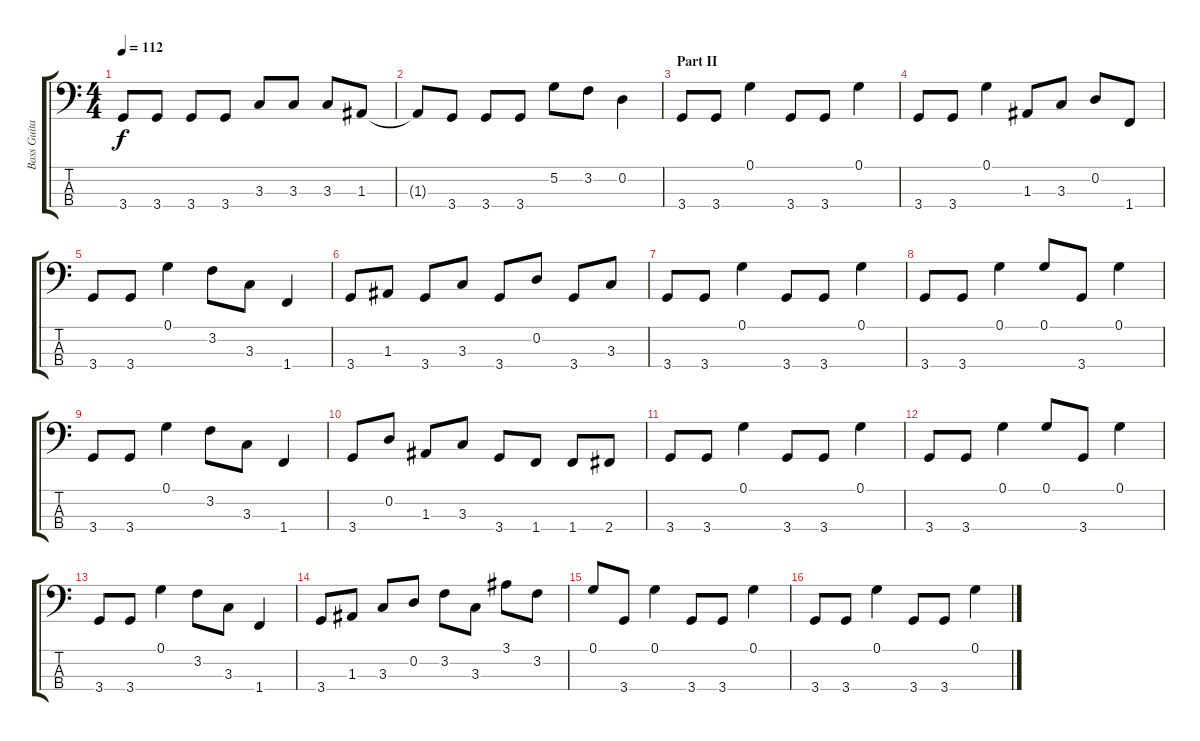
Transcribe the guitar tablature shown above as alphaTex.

\track ("Bass Guitar" "Bass Guita") {instrument electricbasspick}
\staff {score tabs}
\tuning (G2 D2 A1 E1) {hide}
\ts (4 4)
\tempo 112
\clef f4
\ks c
3.4.8{dy f} 3.4.8 3.4.8 3.4.8 3.3.8 3.3.8 3.3.8 1.3.8 |
1.3{t}.8 3.4.8 3.4.8 3.4.8 5.2.8 3.2.8 0.2.4 |
\section ("" "Part II")
3.4.8 3.4.8 0.1.4 3.4.8 3.4.8 0.1.4 |
3.4.8 3.4.8 0.1.4 1.3.8 3.3.8 0.2.8 1.4.8 |
3.4.8 3.4.8 0.1.4 3.2.8 3.3.8 1.4.4 |
3.4.8 1.3.8 3.4.8 3.3.8 3.4.8 0.2.8 3.4.8 3.3.8 |
3.4.8 3.4.8 0.1.4 3.4.8 3.4.8 0.1.4 |
3.4.8 3.4.8 0.1.4 0.1.8 3.4.8 0.1.4 |
3.4.8 3.4.8 0.1.4 3.2.8 3.3.8 1.4.4 |
3.4.8 0.2.8 1.3.8 3.3.8 3.4.8 1.4.8 1.4.8 2.4.8 |
3.4.8 3.4.8 0.1.4 3.4.8 3.4.8 0.1.4 |
3.4.8 3.4.8 0.1.4 0.1.8 3.4.8 0.1.4 |
3.4.8 3.4.8 0.1.4 3.2.8 3.3.8 1.4.4 |
3.4.8 1.3.8 3.3.8 0.2.8 3.2.8 3.3.8 3.1.8 3.2.8 |
0.1.8 3.4.8 0.1.4 3.4.8 3.4.8 0.1.4 |
3.4.8 3.4.8 0.1.4 3.4.8 3.4.8 0.1.4
